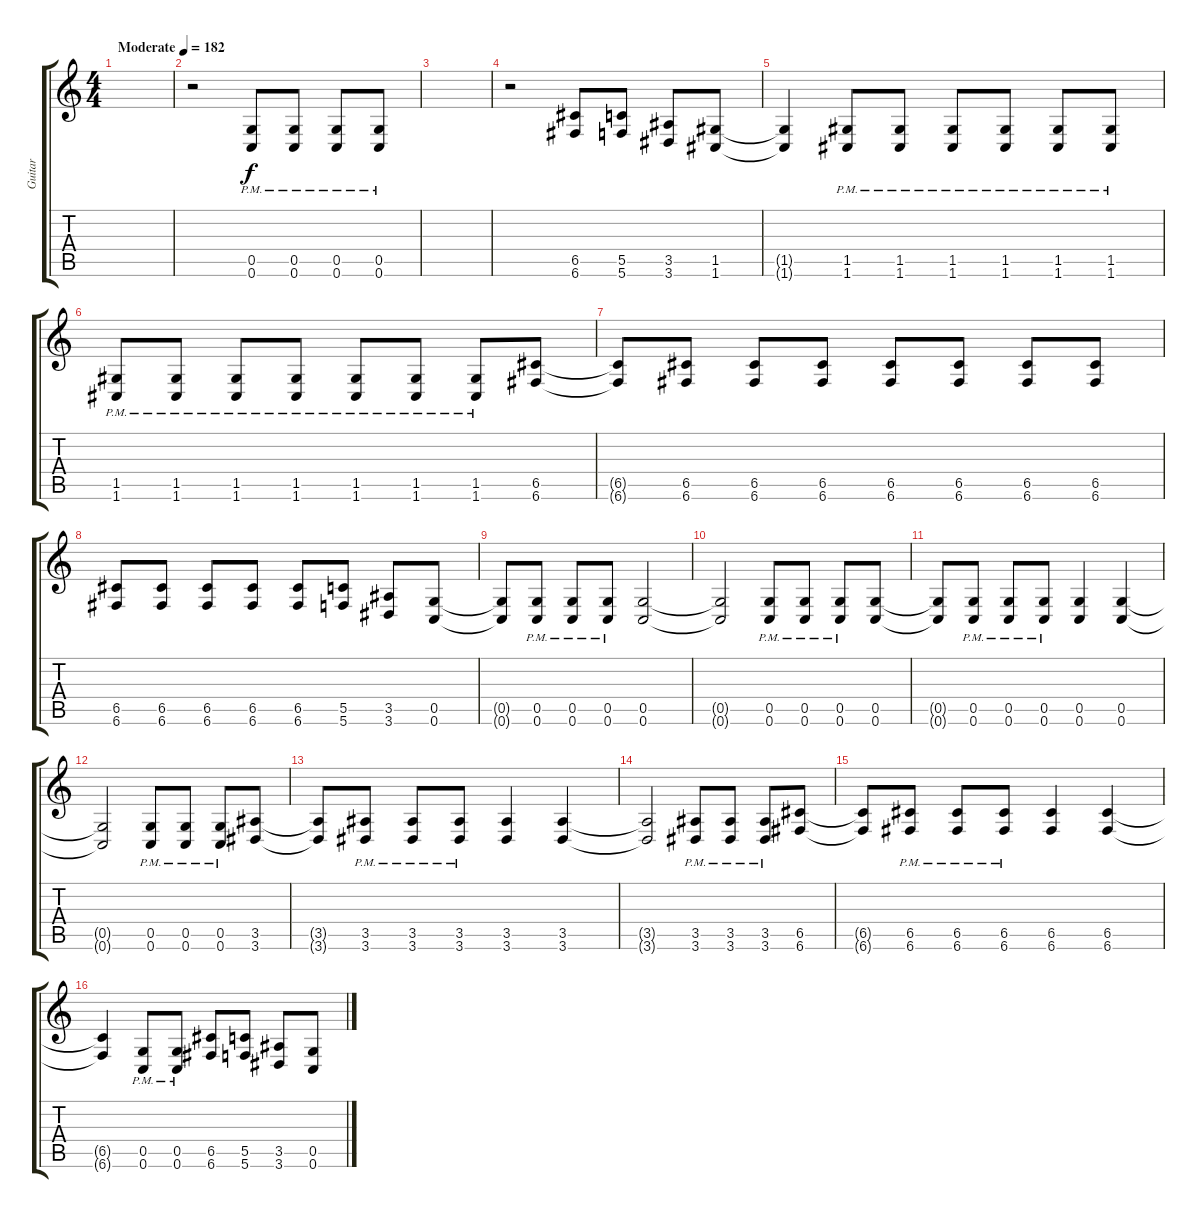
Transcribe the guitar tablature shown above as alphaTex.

\track ("Guitar" "Guitar") {instrument distortionguitar}
\staff {score tabs}
\tuning (D4 A3 F3 C3 G2 C2) {hide}
\ts (4 4)
\tempo (182 "Moderate")
\clef g2
\ks c
|
r.2 (0.5{pm} 0.6{pm}).8 (0.5{pm} 0.6{pm}).8 (0.5{pm} 0.6{pm}).8 (0.5{pm} 0.6{pm}).8 |
|
r.2 (6.5 6.6).8 (5.5 5.6).8 (3.5 3.6).8 (1.5 1.6).8 |
(1.5{t} 1.6{t}).4 (1.5{pm} 1.6{pm}).8 (1.5{pm} 1.6{pm}).8 (1.5{pm} 1.6{pm}).8 (1.5{pm} 1.6{pm}).8 (1.5{pm} 1.6{pm}).8 (1.5{pm} 1.6{pm}).8 |
(1.5{pm} 1.6{pm}).8 (1.5{pm} 1.6{pm}).8 (1.5{pm} 1.6{pm}).8 (1.5{pm} 1.6{pm}).8 (1.5{pm} 1.6{pm}).8 (1.5{pm} 1.6{pm}).8 (1.5{pm} 1.6{pm}).8 (6.5 6.6).8 |
(6.5{t} 6.6{t}).8 (6.5 6.6).8 (6.5 6.6).8 (6.5 6.6).8 (6.5 6.6).8 (6.5 6.6).8 (6.5 6.6).8 (6.5 6.6).8 |
(6.5 6.6).8 (6.5 6.6).8 (6.5 6.6).8 (6.5 6.6).8 (6.5 6.6).8 (5.5 5.6).8 (3.5 3.6).8 (0.5 0.6).8 |
(0.5{t} 0.6{t}).8 (0.5{pm} 0.6{pm}).8 (0.5{pm} 0.6{pm}).8 (0.5{pm} 0.6{pm}).8 (0.5 0.6).2 |
(0.5{t} 0.6{t}).2 (0.5{pm} 0.6{pm}).8 (0.5{pm} 0.6{pm}).8 (0.5{pm} 0.6{pm}).8 (0.5 0.6).8 |
(0.5{t} 0.6{t}).8 (0.5{pm} 0.6{pm}).8 (0.5{pm} 0.6{pm}).8 (0.5{pm} 0.6{pm}).8 (0.5 0.6).4 (0.5 0.6).4 |
(0.5{t} 0.6{t}).2 (0.5{pm} 0.6{pm}).8 (0.5{pm} 0.6{pm}).8 (0.5{pm} 0.6{pm}).8 (3.5 3.6).8 |
(3.5{t} 3.6{t}).8 (3.5{pm} 3.6{pm}).8 (3.5{pm} 3.6{pm}).8 (3.5{pm} 3.6{pm}).8 (3.5 3.6).4 (3.5 3.6).4 |
(3.5{t} 3.6{t}).2 (3.5{pm} 3.6{pm}).8 (3.5{pm} 3.6{pm}).8 (3.5{pm} 3.6{pm}).8 (6.5 6.6).8 |
(6.5{t} 6.6{t}).8 (6.5{pm} 6.6{pm}).8 (6.5{pm} 6.6{pm}).8 (6.5{pm} 6.6{pm}).8 (6.5 6.6).4 (6.5 6.6).4 |
(6.5{t} 6.6{t}).4 (0.5{pm} 0.6{pm}).8 (0.5{pm} 0.6{pm}).8 (6.5 6.6).8 (5.5 5.6).8 (3.5 3.6).8 (0.5 0.6).8
